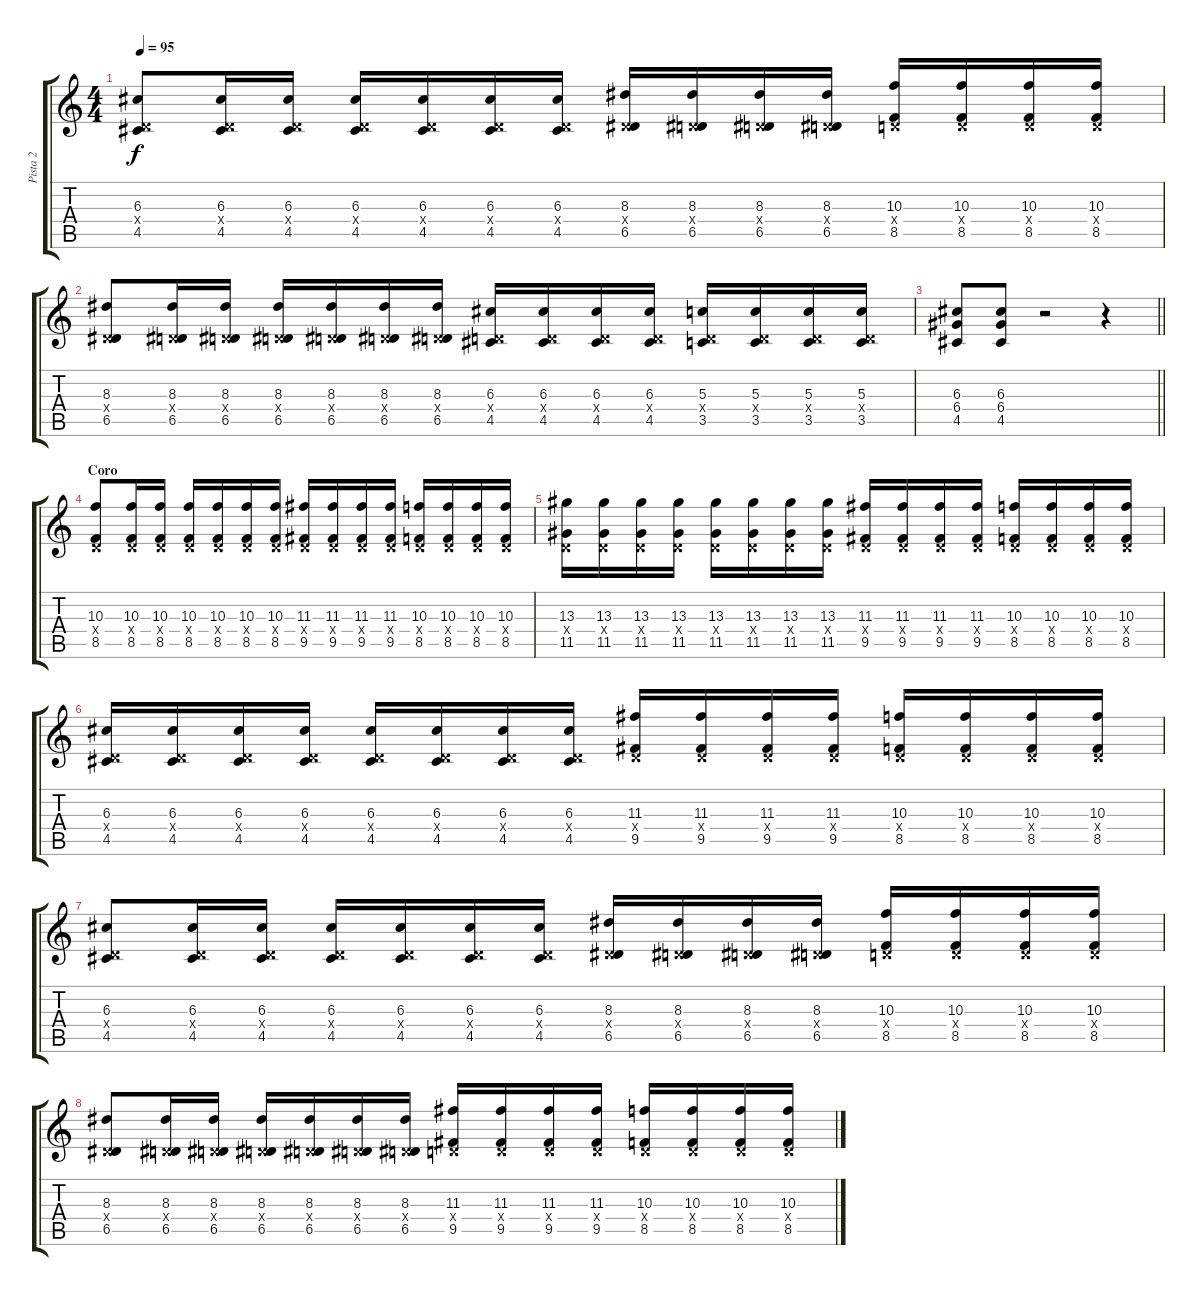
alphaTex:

\track ("Pista 2" "Pista 2") {instrument distortionguitar}
\staff {score tabs}
\tuning (E4 B3 G3 D3 A2 E2) {hide}
\ts (4 4)
\tempo 95
\clef g2
\ks c
(6.3 0.4{x} 4.5).8{dy f} (6.3 0.4{x} 4.5).16 (6.3 0.4{x} 4.5).16 (6.3 0.4{x} 4.5).16 (6.3 0.4{x} 4.5).16 (6.3 0.4{x} 4.5).16 (6.3 0.4{x} 4.5).16 (8.3 0.4{x} 6.5).16 (8.3 0.4{x} 6.5).16 (8.3 0.4{x} 6.5).16 (8.3 0.4{x} 6.5).16 (10.3 0.4{x} 8.5).16 (10.3 0.4{x} 8.5).16 (10.3 0.4{x} 8.5).16 (10.3 0.4{x} 8.5).16 |
(8.3 0.4{x} 6.5).8 (8.3 0.4{x} 6.5).16 (8.3 0.4{x} 6.5).16 (8.3 0.4{x} 6.5).16 (8.3 0.4{x} 6.5).16 (8.3 0.4{x} 6.5).16 (8.3 0.4{x} 6.5).16 (6.3 0.4{x} 4.5).16 (6.3 0.4{x} 4.5).16 (6.3 0.4{x} 4.5).16 (6.3 0.4{x} 4.5).16 (5.3 0.4{x} 3.5).16 (5.3 0.4{x} 3.5).16 (5.3 0.4{x} 3.5).16 (5.3 0.4{x} 3.5).16 |
\barLineRight lightlight
(6.3 6.4 4.5).8 (6.3 6.4 4.5).8 r.2 r.4 |
\section ("" "Coro")
(10.3 0.4{x} 8.5).8 (10.3 0.4{x} 8.5).16 (10.3 0.4{x} 8.5).16 (10.3 0.4{x} 8.5).16 (10.3 0.4{x} 8.5).16 (10.3 0.4{x} 8.5).16 (10.3 0.4{x} 8.5).16 (11.3 0.4{x} 9.5).16 (11.3 0.4{x} 9.5).16 (11.3 0.4{x} 9.5).16 (11.3 0.4{x} 9.5).16 (10.3 0.4{x} 8.5).16 (10.3 0.4{x} 8.5).16 (10.3 0.4{x} 8.5).16 (10.3 0.4{x} 8.5).16 |
(13.3 0.4{x} 11.5).16 (13.3 0.4{x} 11.5).16 (13.3 0.4{x} 11.5).16 (13.3 0.4{x} 11.5).16 (13.3 0.4{x} 11.5).16 (13.3 0.4{x} 11.5).16 (13.3 0.4{x} 11.5).16 (13.3 0.4{x} 11.5).16 (11.3 0.4{x} 9.5).16 (11.3 0.4{x} 9.5).16 (11.3 0.4{x} 9.5).16 (11.3 0.4{x} 9.5).16 (10.3 0.4{x} 8.5).16 (10.3 0.4{x} 8.5).16 (10.3 0.4{x} 8.5).16 (10.3 0.4{x} 8.5).16 |
(6.3 0.4{x} 4.5).16 (6.3 0.4{x} 4.5).16 (6.3 0.4{x} 4.5).16 (6.3 0.4{x} 4.5).16 (6.3 0.4{x} 4.5).16 (6.3 0.4{x} 4.5).16 (6.3 0.4{x} 4.5).16 (6.3 0.4{x} 4.5).16 (11.3 0.4{x} 9.5).16 (11.3 0.4{x} 9.5).16 (11.3 0.4{x} 9.5).16 (11.3 0.4{x} 9.5).16 (10.3 0.4{x} 8.5).16 (10.3 0.4{x} 8.5).16 (10.3 0.4{x} 8.5).16 (10.3 0.4{x} 8.5).16 |
(6.3 0.4{x} 4.5).8 (6.3 0.4{x} 4.5).16 (6.3 0.4{x} 4.5).16 (6.3 0.4{x} 4.5).16 (6.3 0.4{x} 4.5).16 (6.3 0.4{x} 4.5).16 (6.3 0.4{x} 4.5).16 (8.3 0.4{x} 6.5).16 (8.3 0.4{x} 6.5).16 (8.3 0.4{x} 6.5).16 (8.3 0.4{x} 6.5).16 (10.3 0.4{x} 8.5).16 (10.3 0.4{x} 8.5).16 (10.3 0.4{x} 8.5).16 (10.3 0.4{x} 8.5).16 |
(8.3 0.4{x} 6.5).8 (8.3 0.4{x} 6.5).16 (8.3 0.4{x} 6.5).16 (8.3 0.4{x} 6.5).16 (8.3 0.4{x} 6.5).16 (8.3 0.4{x} 6.5).16 (8.3 0.4{x} 6.5).16 (11.3 0.4{x} 9.5).16 (11.3 0.4{x} 9.5).16 (11.3 0.4{x} 9.5).16 (11.3 0.4{x} 9.5).16 (10.3 0.4{x} 8.5).16 (10.3 0.4{x} 8.5).16 (10.3 0.4{x} 8.5).16 (10.3 0.4{x} 8.5).16
